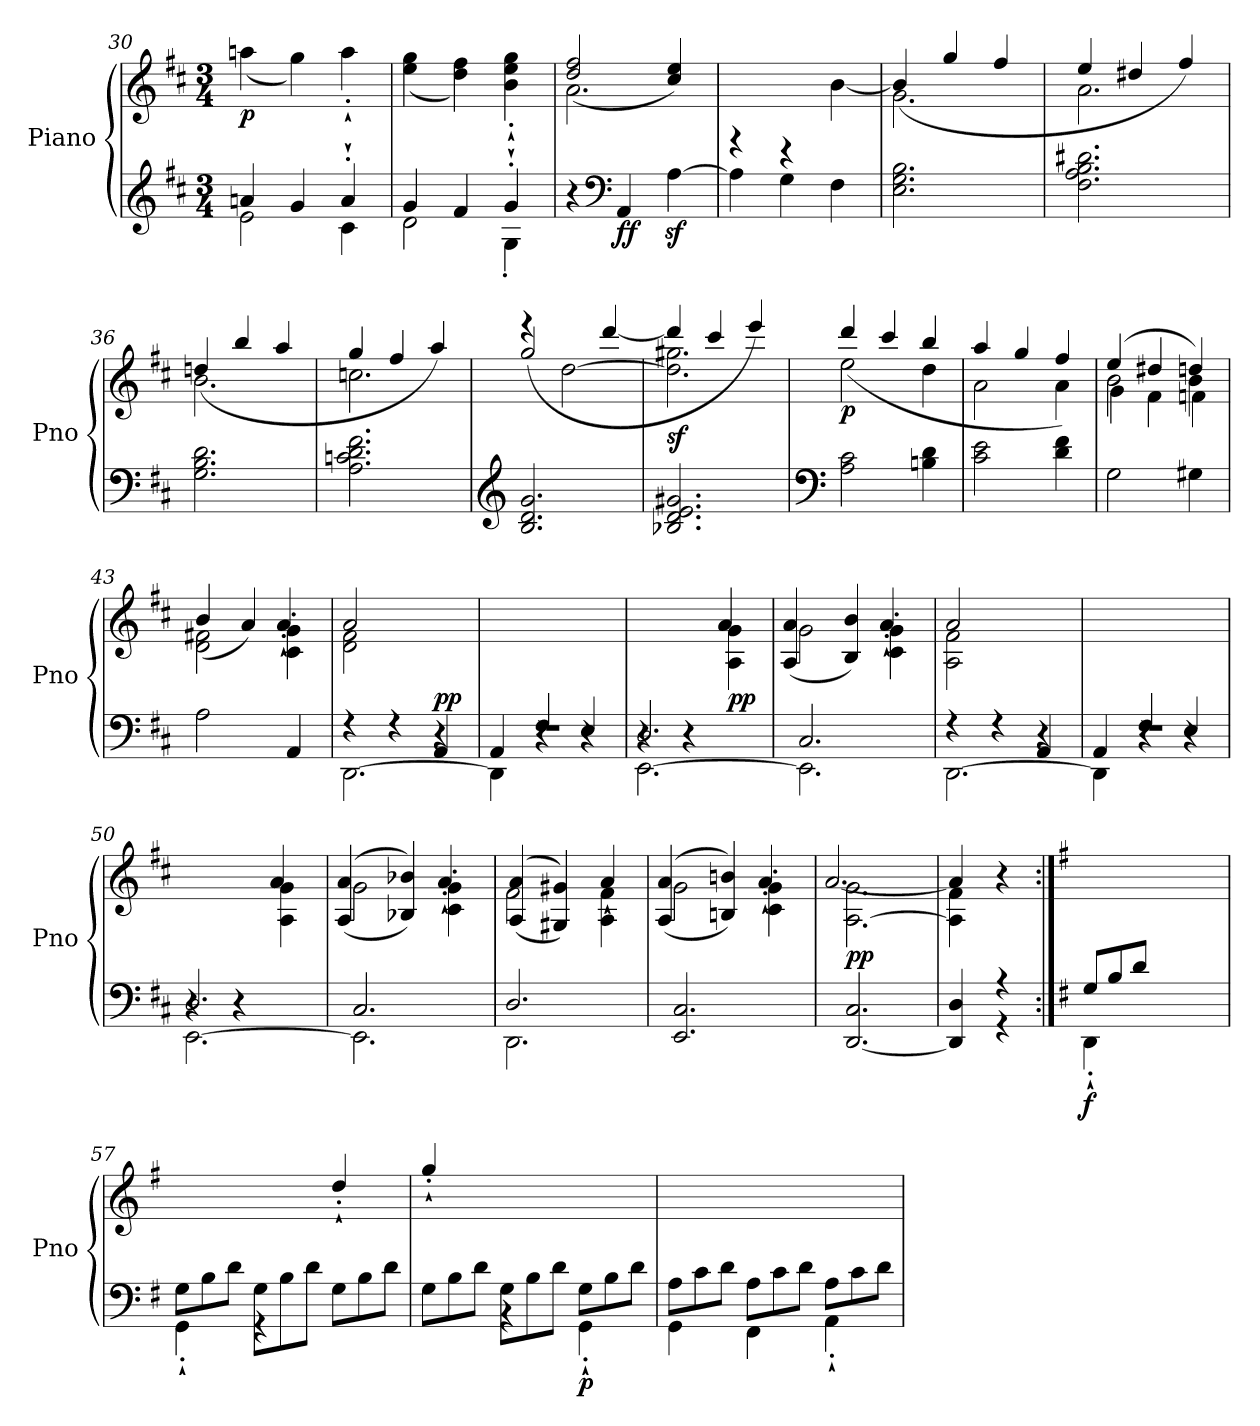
**kern	**kern	**dynam
*part1	*part1	*part1
*staff2	*staff1	*staff1/2
*I"Piano	*	*
*I'Pno	*	*
!!LO:PB:g=z
*clefG2	*clefG2	*
*k[f#c#]	*k[f#c#]	*
*M3/4	*M3/4	*
=30	=30	=30
*^	*^	*
!	!	!	!	!LO:DY:b
4an/	2e\	2.ryy	(<4aan\	p
4g/	.	.	4gg\)	.
4a'`/	4c#\	.	4aa'`\	.
=31	=31	=31	=31	=31
4g/	2d\	2.ryy	(<4ee\ 4gg\	.
4f#/	.	.	4dd\ 4ff#\)	.
4g'`/	4G'\	.	4b\'` 4ee\'` 4gg\'`	.
*v	*v	*	*	*
=32	=32	=32	=32
4r	2.a\	(>2dd/ 2ff#/	.
*clefF4	*	*	*
!	!	!	!LO:DY:b=2
4AA/	.	.	ff
[4Az<\	.	4cc#/ 4ee/)	.
=33	=33	=33	=33
*^	*	*	*
4r	4A\]	2.ryy	2ryy	.
4r	4G\	.	.	.
4ryy	4F#\	.	[4b\	.
*v	*v	*	*	*
=34	=34	=34	=34
2.E\ 2.G\ 2.B\	2.g\	(>4b/]	.
.	.	4gg/	.
.	.	4ff#/	.
=35	=35	=35	=35
2.F#\ 2.A\ 2.B\ 2.d#X\	2.a\	4ee/	.
.	.	4dd#X/	.
.	.	4ff#/)	.
=36	=36	=36	=36
!	!	!	!LO:DY:b
2.G\ 2.B\ 2.d\	2.b\	(>4ddn/	other-dynamics
.	.	4bb/	.
.	.	4aa/	.
=37	=37	=37	=37
2.A\ 2.cn\ 2.d\ 2.f#\	2.ccn\	4gg/	.
.	.	4ff#/	.
.	.	4aa/)	.
!!LO:LB:g=z	!!
=38	=38	=38	=38
*clefG2	*	*	*
2.B/ 2.d/ 2.g/	4r	(>2gg/	.
.	[2dd\	.	.
.	.	[4ddd/	.
=39	=39	=39	=39
!	!	!	!LO:DY:b
2.B-X/ 2.d/ 2.e/ 2.g#X/	2.dd\] 2.gg#X\	4ddd/]	sf
.	.	4ccc#/	.
.	.	4eee/)	.
=40	=40	=40	=40
*clefF4	*	*	*
!	!	!	!LO:DY:b
2A\ 2c#\	2ee\	(>4ddd/	p
.	.	4ccc#/	.
4Bn\ 4d\	4dd\	4bb/	.
=41	=41	=41	=41
2c#\ 2e\	2a\	4aa/	.
.	.	4gg/	.
4d\ 4f#\	4a\	4ff#/)	.
=42	=42	=42	=42
*	*	*^	*
2G\	2b\	4g\	(>4ee/	.
.	.	4f#\	4dd#X/	.
4G#X\	4b\	4fn\	4ddn/)	.
*	*	*v	*v	*
=43	=43	=43	=43
2A\	2d\ 2f#X\	(>4b/	.
.	.	4a/)	.
4AA/	4c#\' 4g\'	4a'`/	.
=44	=44	=44	=44
*^	*	*	*
*	*^	*	*	*
2ryy	4r	[2.DD\	2d\ 2f#\	2a/	.
.	4r	.	.	.	.
!	!	!	!	!	!LO:DY:a=2
4r	4AA/	.	4ryy	4ryy	pp
*	*	*	*v	*v	*
=45	=45	=45	=45	=45
2.r	4AA/	4DD\]	2.ryy	.
.	4F#/	4r	.	.
.	4E/	4r	.	.
!!LO:LB:g=z
=46	=46	=46	=46	=46
*	*	*	*^	*
4r	2.D/	[2.EE\	2ryy	2ryy	.
4r	.	.	.	.	.
!	!	!	!	!	!LO:DY:b
4ryy	.	.	4A\ 4g\	4a/	pp
*	*v	*v	*	*	*
=47	=47	=47	=47	=47
2.C#/	2.EE\]	2g\	(>4A/ 4a/	.
.	.	.	4B/ 4b/)	.
.	.	4c#\' 4g\'	4a'`/	.
!!LO:LB:g=z	!!
=48	=48	=48	=48	=48
*	*^	*	*	*
2ryy	4r	[2.DD\	2A\ 2f#\	2a/	.
.	4r	.	.	.	.
4r	4AA/	.	4ryy	4ryy	.
*	*	*	*v	*v	*
=49	=49	=49	=49	=49
2.r	4AA/	4DD\]	2.ryy	.
.	4F#/	4r	.	.
.	4E/	4r	.	.
=50	=50	=50	=50	=50
*	*	*	*^	*
4r	2.D/	[2.EE\	2ryy	2ryy	.
4r	.	.	.	.	.
4ryy	.	.	4A\ 4g\	4a/	.
*	*v	*v	*	*	*
=51	=51	=51	=51	=51
2.C#/	2.EE\]	2g\	(>(>4A/ 4a/	.
.	.	.	4B-X/ 4b-X/))	.
.	.	4c#\' 4g\'	4a'`/	.
=52	=52	=52	=52	=52
2.D/	2.DD\	2f#\	(>(>4A/ 4a/	.
.	.	.	4G#X/ 4g#X/))	.
.	.	4A\' 4f#\'	4a'`/	.
*v	*v	*	*	*
=53	=53	=53	=53
2.EE/ 2.C#/	2g\	(>(>4A/ 4a/	.
.	.	4Bn/ 4bn/))	.
.	4c#\' 4g\'	4a'`/	.
=54	=54	=54	=54
!	!	!	!LO:DY:b
[2.DD/ 2.C#/	[2.A\ 2.g\	[2.a/	pp
=55	=55	=55	=55
*^	*	*	*
4ryy	4DD/] 4D/	4A\] 4f#\	4a/]	.
4r	4r	4r	4ryy	.
*	*	*v	*v	*
!!LO:LB:g=z
=56:|!	=56:|!	=56:|!	=56:|!
*k[f#]	*	*k[f#]	*
*Xtuplet	*	*	*
*	*	*^	*
!	!	!LO:TX:a:B:t=TRIO	!	!
!	!	!	!	!LO:DY:b=2
*	*	*v	*v	*
12G/L	4DD'`\	2.ryy	f
12B/	.	.	.
12d/J	.	.	.
2ryy	2ryy	.	.
=57	=57	=57	=57
*	*	*^	*
12G\L	4GG'`\	2.ryy	2ryy	.
12B\	.	.	.	.
12d\J	.	.	.	.
12G\L	4rGG	.	.	.
12B\	.	.	.	.
12d\J	.	.	.	.
12G\L	4ryy	.	4dd'`/	.
12B\	.	.	.	.
12d\J	.	.	.	.
=58	=58	=58	=58	=58
12G\L	4ryy	2.ryy	4gg'`/	.
12B\	.	.	.	.
12d\J	.	.	.	.
12G\L	4rBB	.	2ryy	.
12B\	.	.	.	.
12d\J	.	.	.	.
!	!	!	!	!LO:DY:b=2
12G\L	4GG'`\	.	.	p
12B\	.	.	.	.
12d\J	.	.	.	.
*	*	*v	*v	*
=59	=59	=59	=59
12A\L	4GG\	2.ryy	.
12c\	.	.	.
12d\J	.	.	.
12A\L	4FF#\	.	.
12c\	.	.	.
12d\J	.	.	.
12A\L	4AA'`\	.	.
12c\	.	.	.
12d\J	.	.	.
*v	*v	*	*
=	=	=
*-	*-	*-
